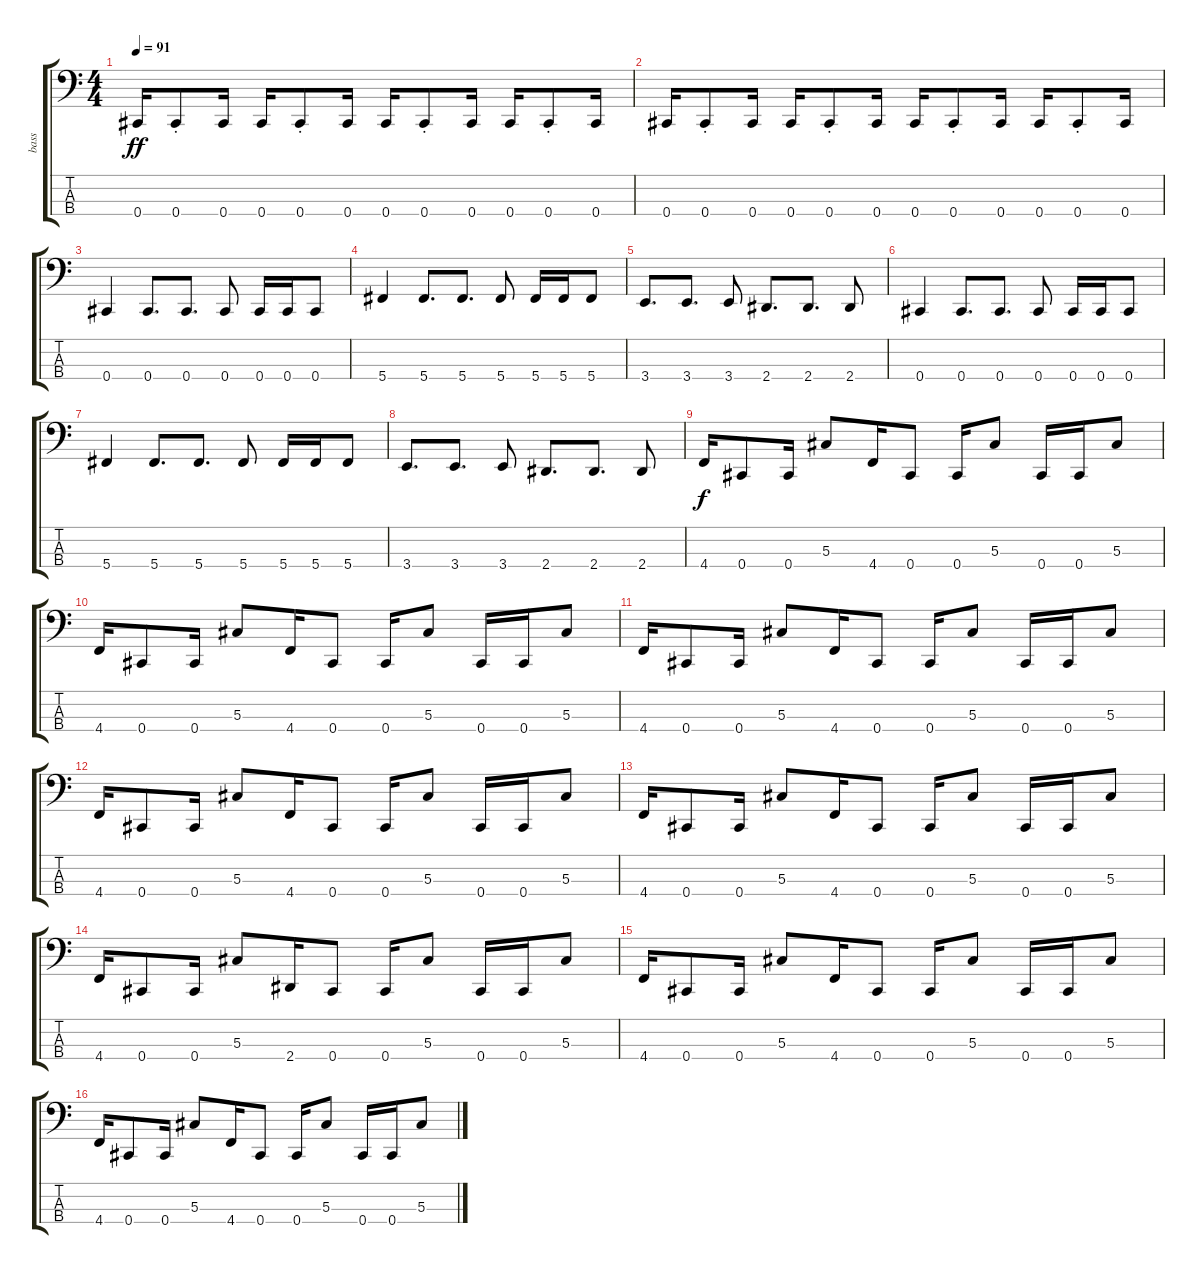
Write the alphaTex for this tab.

\track ("bass" "bass") {instrument electricbassfinger}
\staff {score tabs}
\tuning (Gb2 Db2 Ab1 Db1) {hide}
\ts (4 4)
\tempo 91
\clef f4
\ks c
0.4.16{dy ff} 0.4{st}.8 0.4.16 0.4.16 0.4{st}.8 0.4.16 0.4.16 0.4{st}.8 0.4.16 0.4.16 0.4{st}.8 0.4.16 |
0.4.16 0.4{st}.8 0.4.16 0.4.16 0.4{st}.8 0.4.16 0.4.16 0.4{st}.8 0.4.16 0.4.16 0.4{st}.8 0.4.16 |
0.4.4 0.4.8{d} 0.4.8{d} 0.4.8 0.4.16 0.4.16 0.4.8 |
5.4.4 5.4.8{d} 5.4.8{d} 5.4.8 5.4.16 5.4.16 5.4.8 |
3.4.8{d} 3.4.8{d} 3.4.8 2.4.8{d} 2.4.8{d} 2.4.8 |
0.4.4 0.4.8{d} 0.4.8{d} 0.4.8 0.4.16 0.4.16 0.4.8 |
5.4.4 5.4.8{d} 5.4.8{d} 5.4.8 5.4.16 5.4.16 5.4.8 |
3.4.8{d} 3.4.8{d} 3.4.8 2.4.8{d} 2.4.8{d} 2.4.8 |
4.4.16{dy f} 0.4.8 0.4.16 5.3.8 4.4.16 0.4.8 0.4.16 5.3.8 0.4.16 0.4.16 5.3.8 |
4.4.16 0.4.8 0.4.16 5.3.8 4.4.16 0.4.8 0.4.16 5.3.8 0.4.16 0.4.16 5.3.8 |
4.4.16 0.4.8 0.4.16 5.3.8 4.4.16 0.4.8 0.4.16 5.3.8 0.4.16 0.4.16 5.3.8 |
4.4.16 0.4.8 0.4.16 5.3.8 4.4.16 0.4.8 0.4.16 5.3.8 0.4.16 0.4.16 5.3.8 |
4.4.16 0.4.8 0.4.16 5.3.8 4.4.16 0.4.8 0.4.16 5.3.8 0.4.16 0.4.16 5.3.8 |
4.4.16 0.4.8 0.4.16 5.3.8 2.4.16 0.4.8 0.4.16 5.3.8 0.4.16 0.4.16 5.3.8 |
4.4.16 0.4.8 0.4.16 5.3.8 4.4.16 0.4.8 0.4.16 5.3.8 0.4.16 0.4.16 5.3.8 |
4.4.16 0.4.8 0.4.16 5.3.8 4.4.16 0.4.8 0.4.16 5.3.8 0.4.16 0.4.16 5.3.8
